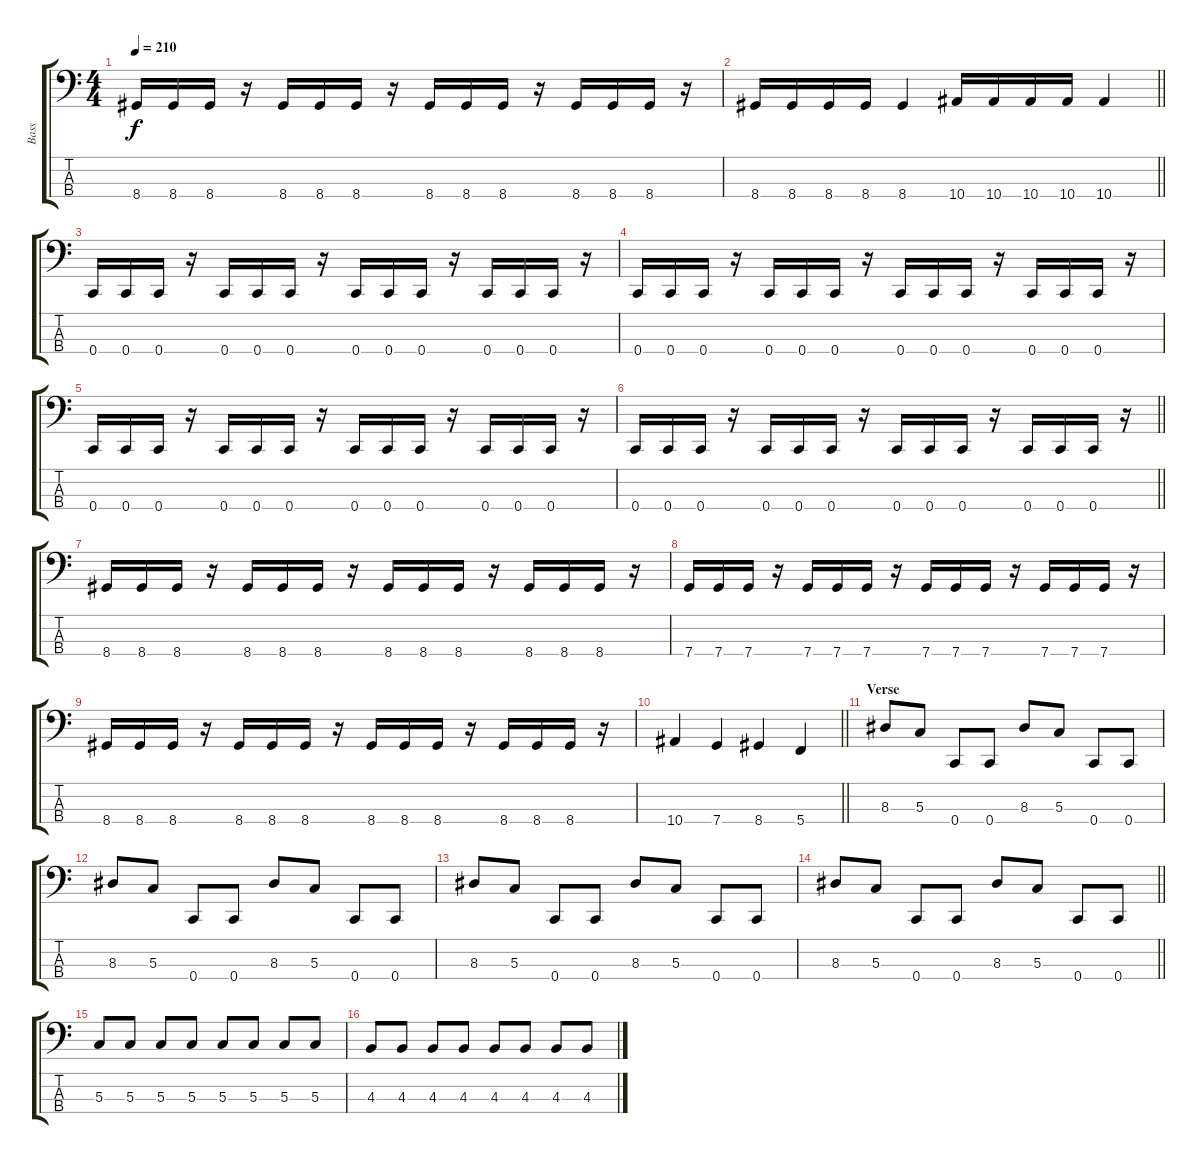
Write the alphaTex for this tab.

\track ("Bass" "Bass") {instrument electricbasspick}
\staff {score tabs}
\tuning (F2 C2 G1 C1) {hide}
\ts (4 4)
\tempo 210
\clef f4
\ks c
8.4.16{dy f} 8.4.16 8.4.16 r.16 8.4.16 8.4.16 8.4.16 r.16 8.4.16 8.4.16 8.4.16 r.16 8.4.16 8.4.16 8.4.16 r.16 |
\barLineRight lightlight
8.4.16 8.4.16 8.4.16 8.4.16 8.4.4 10.4.16 10.4.16 10.4.16 10.4.16 10.4.4 |
0.4.16 0.4.16 0.4.16 r.16 0.4.16 0.4.16 0.4.16 r.16 0.4.16 0.4.16 0.4.16 r.16 0.4.16 0.4.16 0.4.16 r.16 |
0.4.16 0.4.16 0.4.16 r.16 0.4.16 0.4.16 0.4.16 r.16 0.4.16 0.4.16 0.4.16 r.16 0.4.16 0.4.16 0.4.16 r.16 |
0.4.16 0.4.16 0.4.16 r.16 0.4.16 0.4.16 0.4.16 r.16 0.4.16 0.4.16 0.4.16 r.16 0.4.16 0.4.16 0.4.16 r.16 |
\barLineRight lightlight
0.4.16 0.4.16 0.4.16 r.16 0.4.16 0.4.16 0.4.16 r.16 0.4.16 0.4.16 0.4.16 r.16 0.4.16 0.4.16 0.4.16 r.16 |
8.4.16 8.4.16 8.4.16 r.16 8.4.16 8.4.16 8.4.16 r.16 8.4.16 8.4.16 8.4.16 r.16 8.4.16 8.4.16 8.4.16 r.16 |
7.4.16 7.4.16 7.4.16 r.16 7.4.16 7.4.16 7.4.16 r.16 7.4.16 7.4.16 7.4.16 r.16 7.4.16 7.4.16 7.4.16 r.16 |
8.4.16 8.4.16 8.4.16 r.16 8.4.16 8.4.16 8.4.16 r.16 8.4.16 8.4.16 8.4.16 r.16 8.4.16 8.4.16 8.4.16 r.16 |
\barLineRight lightlight
10.4.4 7.4.4 8.4.4 5.4.4 |
\section ("" "Verse")
8.3.8 5.3.8 0.4.8 0.4.8 8.3.8 5.3.8 0.4.8 0.4.8 |
8.3.8 5.3.8 0.4.8 0.4.8 8.3.8 5.3.8 0.4.8 0.4.8 |
8.3.8 5.3.8 0.4.8 0.4.8 8.3.8 5.3.8 0.4.8 0.4.8 |
\barLineRight lightlight
8.3.8 5.3.8 0.4.8 0.4.8 8.3.8 5.3.8 0.4.8 0.4.8 |
5.3.8 5.3.8 5.3.8 5.3.8 5.3.8 5.3.8 5.3.8 5.3.8 |
4.3.8 4.3.8 4.3.8 4.3.8 4.3.8 4.3.8 4.3.8 4.3.8
